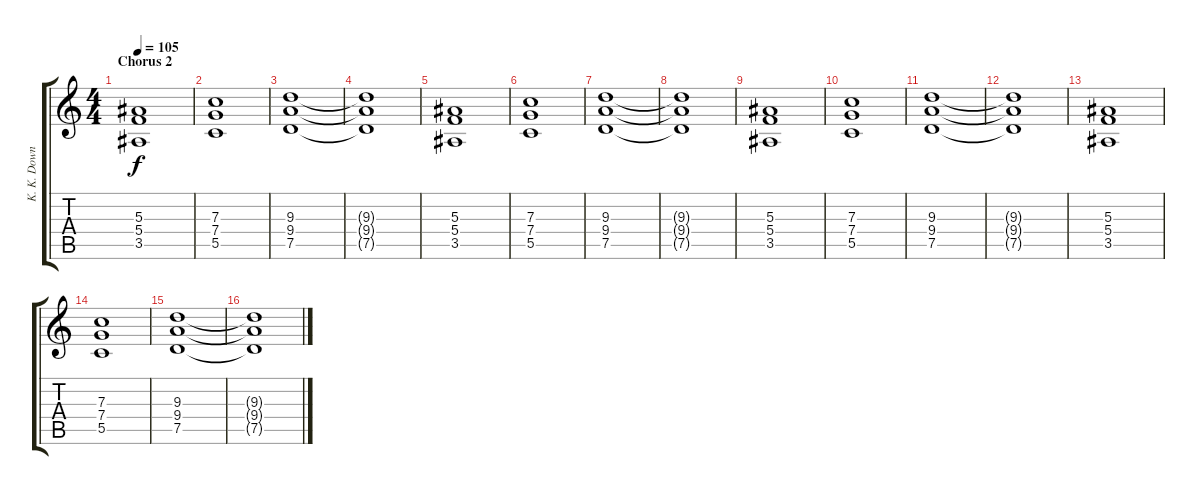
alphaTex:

\track ("K. K. Downing" "K. K. Down") {instrument acousticguitarsteel}
\staff {score tabs}
\tuning (D4 A3 F3 C3 G2 D2) {hide}
\ts (4 4)
\section ("" "Chorus 2")
\tempo 105
\clef g2
\ks c
(5.3 5.4 3.5).1{dy f instrument distortionguitar} |
(7.3 7.4 5.5).1 |
(9.3 9.4 7.5).1 |
(9.3{t} 9.4{t} 7.5{t}).1 |
(5.3 5.4 3.5).1 |
(7.3 7.4 5.5).1 |
(9.3 9.4 7.5).1 |
(9.3{t} 9.4{t} 7.5{t}).1 |
(5.3 5.4 3.5).1 |
(7.3 7.4 5.5).1 |
(9.3 9.4 7.5).1 |
(9.3{t} 9.4{t} 7.5{t}).1 |
(5.3 5.4 3.5).1 |
(7.3 7.4 5.5).1 |
(9.3 9.4 7.5).1 |
(9.3{t} 9.4{t} 7.5{t}).1
